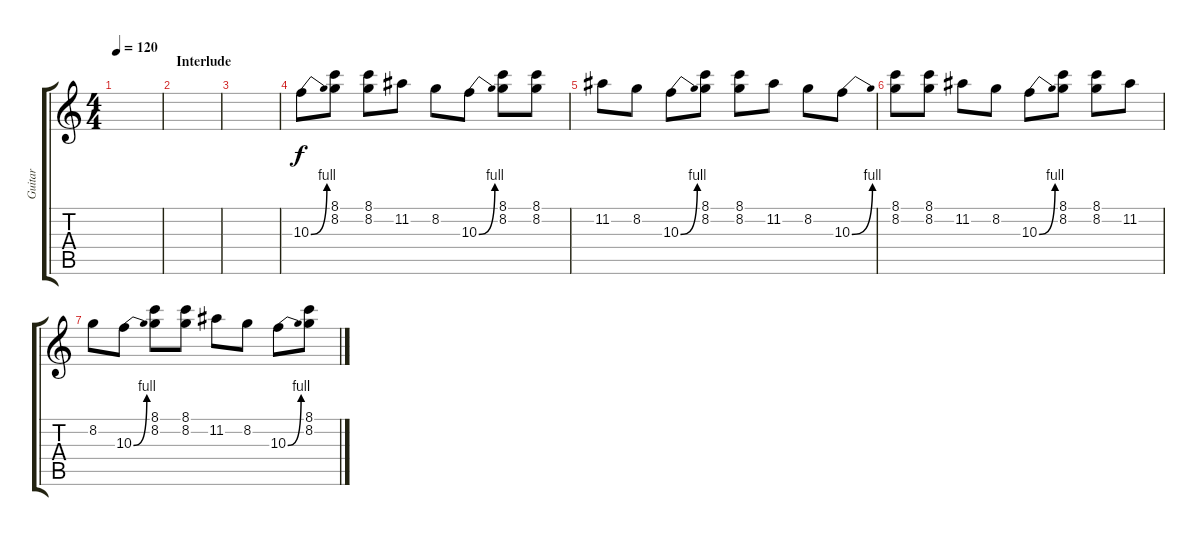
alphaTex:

\track ("Guitar" "Guitar") {instrument electricguitarjazz}
\staff {score tabs}
\tuning (E4 B3 G3 D3 A2 E2) {hide}
\ts (4 4)
\tempo 120
\clef g2
\ks c
|
\section ("" "Interlude")
|
|
10.3{be (bend 0 0 60 4)}.8 (8.1 8.2).8 (8.1 8.2).8 11.2.8 8.2.8 10.3{be (bend 0 0 60 4)}.8 (8.1 8.2).8 (8.1 8.2).8 |
11.2.8 8.2.8 10.3{be (bend 0 0 60 4)}.8 (8.1 8.2).8 (8.1 8.2).8 11.2.8 8.2.8 10.3{be (bend 0 0 60 4)}.8 |
(8.1 8.2).8 (8.1 8.2).8 11.2.8 8.2.8 10.3{be (bend 0 0 60 4)}.8 (8.1 8.2).8 (8.1 8.2).8 11.2.8 |
8.2.8 10.3{be (bend 0 0 60 4)}.8 (8.1 8.2).8 (8.1 8.2).8 11.2.8 8.2.8 10.3{be (bend 0 0 60 4)}.8 (8.1 8.2).8
